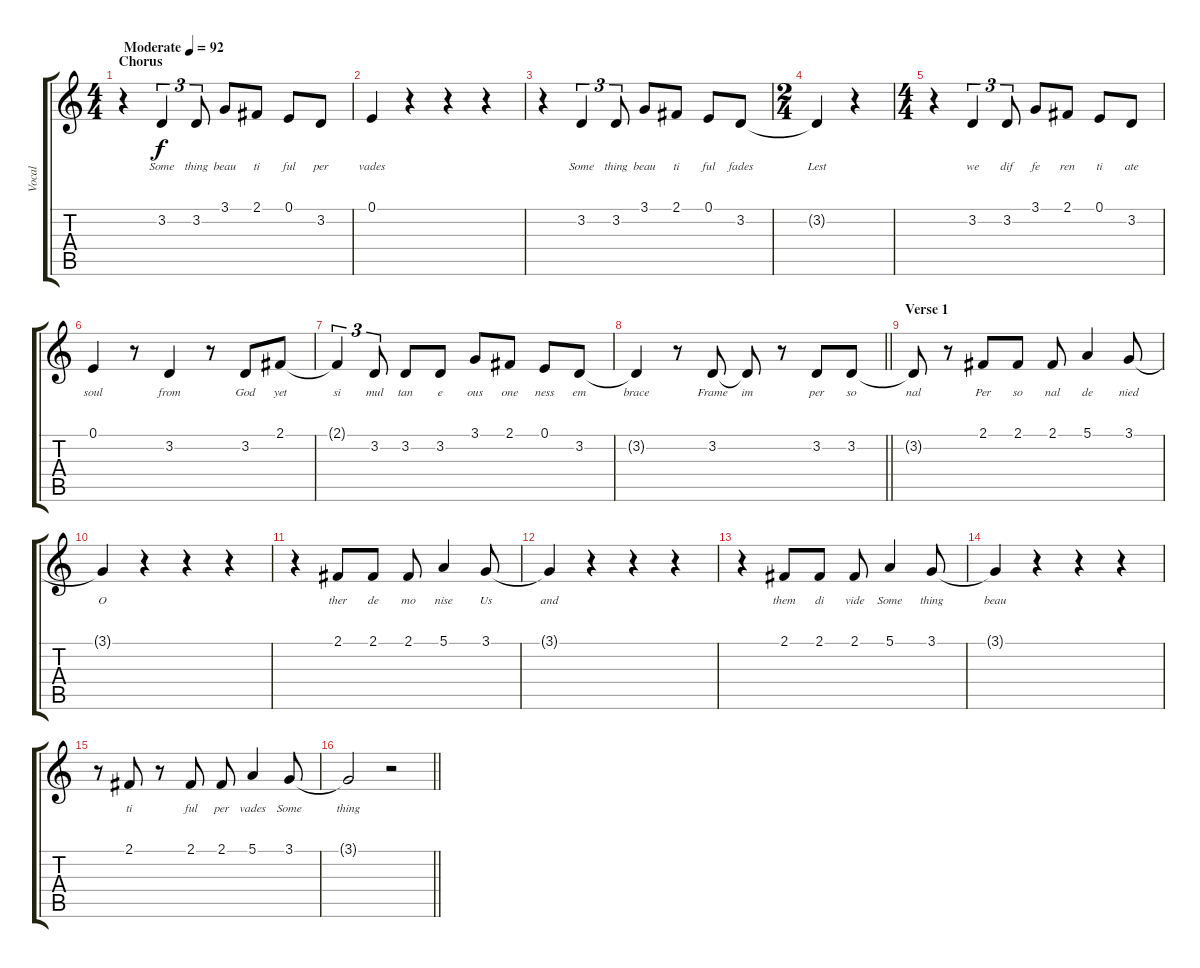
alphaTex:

\track ("Vocal" "Vocal") {instrument acousticgrandpiano}
\staff {score tabs}
\tuning (E4 B3 G3 D3 A2 E2) {hide}
\ts (4 4)
\section ("" "Chorus")
\tempo (92 "Moderate")
\clef g2
\ks c
r.4{dy f instrument acousticgrandpiano} 3.2.4{tu (3 2) lyrics (0 "Some") lyrics (1 "") lyrics (2 "") lyrics (3 "") lyrics (4 "")} 3.2.8{tu (3 2) lyrics (0 "thing") lyrics (1 "") lyrics (2 "") lyrics (3 "") lyrics (4 "")} 3.1.8{lyrics (0 "beau") lyrics (1 "") lyrics (2 "") lyrics (3 "") lyrics (4 "")} 2.1.8{lyrics (0 "ti") lyrics (1 "") lyrics (2 "") lyrics (3 "") lyrics (4 "")} 0.1.8{lyrics (0 "ful") lyrics (1 "") lyrics (2 "") lyrics (3 "") lyrics (4 "")} 3.2.8{lyrics (0 "per") lyrics (1 "") lyrics (2 "") lyrics (3 "") lyrics (4 "")} |
0.1.4{lyrics (0 "vades") lyrics (1 "") lyrics (2 "") lyrics (3 "") lyrics (4 "")} r.4 r.4 r.4 |
r.4 3.2.4{tu (3 2) lyrics (0 "Some") lyrics (1 "") lyrics (2 "") lyrics (3 "") lyrics (4 "")} 3.2.8{tu (3 2) lyrics (0 "thing") lyrics (1 "") lyrics (2 "") lyrics (3 "") lyrics (4 "")} 3.1.8{lyrics (0 "beau") lyrics (1 "") lyrics (2 "") lyrics (3 "") lyrics (4 "")} 2.1.8{lyrics (0 "ti") lyrics (1 "") lyrics (2 "") lyrics (3 "") lyrics (4 "")} 0.1.8{lyrics (0 "ful") lyrics (1 "") lyrics (2 "") lyrics (3 "") lyrics (4 "")} 3.2.8{lyrics (0 "fades") lyrics (1 "") lyrics (2 "") lyrics (3 "") lyrics (4 "")} |
\ts (2 4)
3.2{t}.4{lyrics (0 "Lest") lyrics (1 "") lyrics (2 "") lyrics (3 "") lyrics (4 "")} r.4 |
\ts (4 4)
r.4 3.2.4{tu (3 2) lyrics (0 "we") lyrics (1 "") lyrics (2 "") lyrics (3 "") lyrics (4 "")} 3.2.8{tu (3 2) lyrics (0 "dif") lyrics (1 "") lyrics (2 "") lyrics (3 "") lyrics (4 "")} 3.1.8{lyrics (0 "fe") lyrics (1 "") lyrics (2 "") lyrics (3 "") lyrics (4 "")} 2.1.8{lyrics (0 "ren") lyrics (1 "") lyrics (2 "") lyrics (3 "") lyrics (4 "")} 0.1.8{lyrics (0 "ti") lyrics (1 "") lyrics (2 "") lyrics (3 "") lyrics (4 "")} 3.2.8{lyrics (0 "ate") lyrics (1 "") lyrics (2 "") lyrics (3 "") lyrics (4 "")} |
0.1.4{lyrics (0 "soul") lyrics (1 "") lyrics (2 "") lyrics (3 "") lyrics (4 "")} r.8 3.2.4{lyrics (0 "from") lyrics (1 "") lyrics (2 "") lyrics (3 "") lyrics (4 "")} r.8 3.2.8{lyrics (0 "God") lyrics (1 "") lyrics (2 "") lyrics (3 "") lyrics (4 "")} 2.1.8{lyrics (0 "yet") lyrics (1 "") lyrics (2 "") lyrics (3 "") lyrics (4 "")} |
2.1{t}.4{tu (3 2) lyrics (0 "si") lyrics (1 "") lyrics (2 "") lyrics (3 "") lyrics (4 "")} 3.2.8{tu (3 2) lyrics (0 "mul") lyrics (1 "") lyrics (2 "") lyrics (3 "") lyrics (4 "")} 3.2.8{lyrics (0 "tan") lyrics (1 "") lyrics (2 "") lyrics (3 "") lyrics (4 "")} 3.2.8{lyrics (0 "e") lyrics (1 "") lyrics (2 "") lyrics (3 "") lyrics (4 "")} 3.1.8{lyrics (0 "ous") lyrics (1 "") lyrics (2 "") lyrics (3 "") lyrics (4 "")} 2.1.8{lyrics (0 "one") lyrics (1 "") lyrics (2 "") lyrics (3 "") lyrics (4 "")} 0.1.8{lyrics (0 "ness") lyrics (1 "") lyrics (2 "") lyrics (3 "") lyrics (4 "")} 3.2.8{lyrics (0 "em") lyrics (1 "") lyrics (2 "") lyrics (3 "") lyrics (4 "")} |
\barLineRight lightlight
3.2{t}.4{lyrics (0 "brace") lyrics (1 "") lyrics (2 "") lyrics (3 "") lyrics (4 "")} r.8 3.2.8{lyrics (0 "Frame") lyrics (1 "") lyrics (2 "") lyrics (3 "") lyrics (4 "")} 3.2{t}.8{lyrics (0 "im") lyrics (1 "") lyrics (2 "") lyrics (3 "") lyrics (4 "")} r.8 3.2.8{lyrics (0 "per") lyrics (1 "") lyrics (2 "") lyrics (3 "") lyrics (4 "")} 3.2.8{lyrics (0 "so") lyrics (1 "") lyrics (2 "") lyrics (3 "") lyrics (4 "")} |
\section ("" "Verse 1")
3.2{t}.8{lyrics (0 "nal") lyrics (1 "") lyrics (2 "") lyrics (3 "") lyrics (4 "")} r.8 2.1.8{lyrics (0 "Per") lyrics (1 "") lyrics (2 "") lyrics (3 "") lyrics (4 "")} 2.1.8{lyrics (0 "so") lyrics (1 "") lyrics (2 "") lyrics (3 "") lyrics (4 "")} 2.1.8{lyrics (0 "nal") lyrics (1 "") lyrics (2 "") lyrics (3 "") lyrics (4 "")} 5.1.4{lyrics (0 "de") lyrics (1 "") lyrics (2 "") lyrics (3 "") lyrics (4 "")} 3.1.8{lyrics (0 "nied") lyrics (1 "") lyrics (2 "") lyrics (3 "") lyrics (4 "")} |
3.1{t}.4{lyrics (0 "O") lyrics (1 "") lyrics (2 "") lyrics (3 "") lyrics (4 "")} r.4 r.4 r.4 |
r.4 2.1.8{lyrics (0 "ther") lyrics (1 "") lyrics (2 "") lyrics (3 "") lyrics (4 "")} 2.1.8{lyrics (0 "de") lyrics (1 "") lyrics (2 "") lyrics (3 "") lyrics (4 "")} 2.1.8{lyrics (0 "mo") lyrics (1 "") lyrics (2 "") lyrics (3 "") lyrics (4 "")} 5.1.4{lyrics (0 "nise") lyrics (1 "") lyrics (2 "") lyrics (3 "") lyrics (4 "")} 3.1.8{lyrics (0 "Us") lyrics (1 "") lyrics (2 "") lyrics (3 "") lyrics (4 "")} |
3.1{t}.4{lyrics (0 "and") lyrics (1 "") lyrics (2 "") lyrics (3 "") lyrics (4 "")} r.4 r.4 r.4 |
r.4 2.1.8{lyrics (0 "them") lyrics (1 "") lyrics (2 "") lyrics (3 "") lyrics (4 "")} 2.1.8{lyrics (0 "di") lyrics (1 "") lyrics (2 "") lyrics (3 "") lyrics (4 "")} 2.1.8{lyrics (0 "vide") lyrics (1 "") lyrics (2 "") lyrics (3 "") lyrics (4 "")} 5.1.4{lyrics (0 "Some") lyrics (1 "") lyrics (2 "") lyrics (3 "") lyrics (4 "")} 3.1.8{lyrics (0 "thing") lyrics (1 "") lyrics (2 "") lyrics (3 "") lyrics (4 "")} |
3.1{t}.4{lyrics (0 "beau") lyrics (1 "") lyrics (2 "") lyrics (3 "") lyrics (4 "")} r.4 r.4 r.4 |
r.8 2.1.8{lyrics (0 "ti") lyrics (1 "") lyrics (2 "") lyrics (3 "") lyrics (4 "")} r.8 2.1.8{lyrics (0 "ful") lyrics (1 "") lyrics (2 "") lyrics (3 "") lyrics (4 "")} 2.1.8{lyrics (0 "per") lyrics (1 "") lyrics (2 "") lyrics (3 "") lyrics (4 "")} 5.1.4{lyrics (0 "vades") lyrics (1 "") lyrics (2 "") lyrics (3 "") lyrics (4 "")} 3.1.8{lyrics (0 "Some") lyrics (1 "") lyrics (2 "") lyrics (3 "") lyrics (4 "")} |
\barLineRight lightlight
3.1{t}.2{lyrics (0 "thing") lyrics (1 "") lyrics (2 "") lyrics (3 "") lyrics (4 "")} r.2
